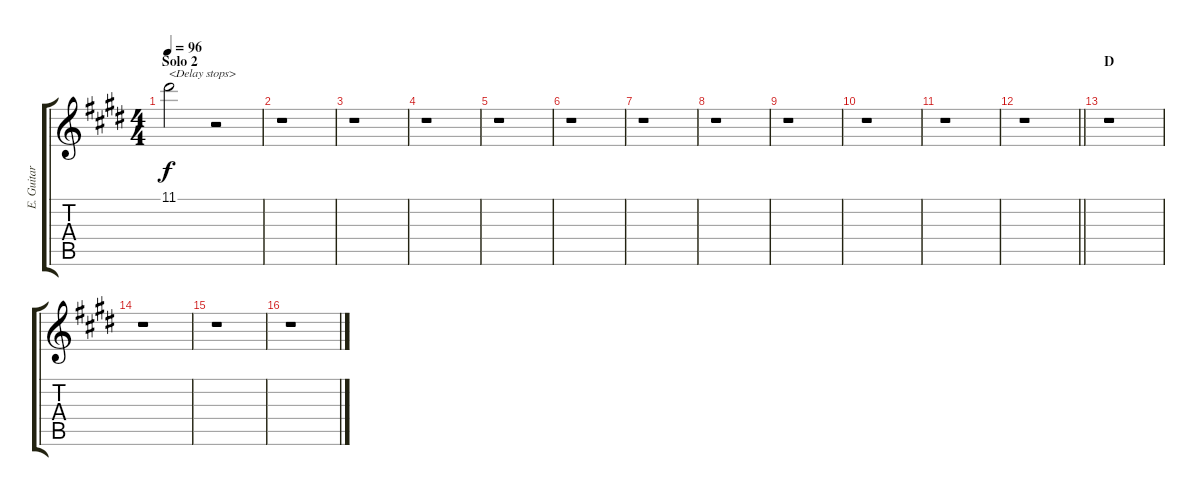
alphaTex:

\track ("E. Guitar I" "E. Guitar ") {instrument electricguitarclean}
\staff {score tabs}
\tuning (E4 B3 G3 D3 A2 E2) {hide}
\ts (4 4)
\section ("" "Solo 2")
\tempo 96
\clef g2
\ks e
11.1.2{txt "<Delay stops>" dy f} r.2 |
r.1 |
r.1 |
r.1 |
r.1 |
r.1 |
r.1 |
r.1 |
r.1 |
r.1 |
r.1 |
\barLineRight lightlight
r.1 |
\section ("" "D")
r.1 |
r.1 |
r.1 |
r.1
